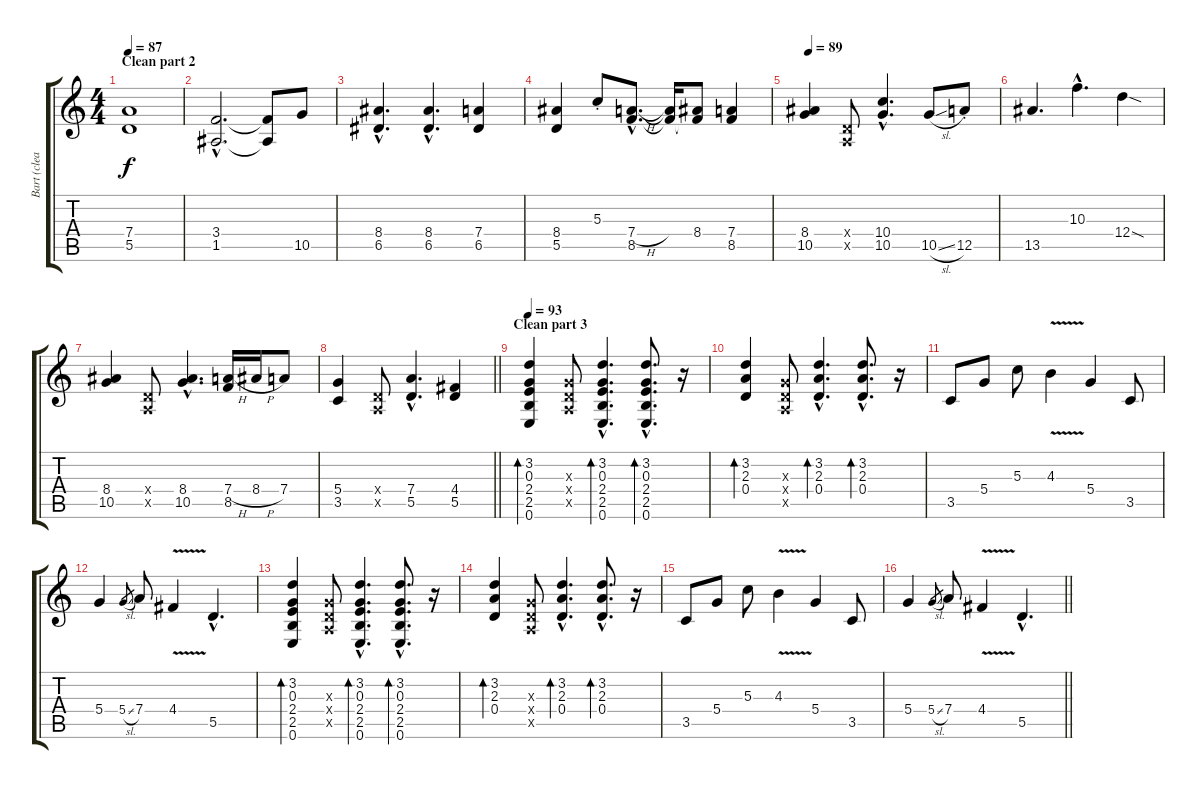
\track ("Bart (clean)" "Bart (clea") {instrument electricguitarclean}
\staff {score tabs}
\tuning (E4 B3 G3 D3 A2 E2) {hide}
\ts (4 4)
\section ("" "Clean part 2")
\tempo 87
\clef g2
\ks c
(7.4 5.5).1{dy f} |
(3.4{hac} 1.5{hac}).2{d} (3.4{t} 1.5{t}).8 10.5.8 |
(8.4{hac} 6.5{hac}).4{d} (8.4{hac} 6.5{hac}).4{d} (7.4 6.5).4 |
(8.4 5.5).4 5.3{st}.8 (7.4{h hac} 8.5{hac}).8{d} (7.4{t} 8.5{t}).16 (8.4 8.5{t}).8 (7.4 8.5).4 |
\tempo 89
(8.4 10.5).4 (0.4{x} 0.5{x}).8 (10.4{hac} 10.5{hac}).4{d} 10.5{sl}.8 12.5{st}.8 |
13.5.4{d} 10.3{hac}.4{d} 12.4{sod}.4 |
(8.4 10.5).4 (0.4{x} 0.5{x}).8 (8.4{hac} 10.5{hac}).4{d} (7.4{h} 8.5).16 8.4{h}.16 7.4.8 |
\barLineRight lightlight
(5.4 3.5).4 (0.4{x} 0.5{x}).8 (7.4{hac} 5.5{hac}).4{d} (4.4 5.5).4 |
\section ("" "Clean part 3")
\tempo 93
(3.2 0.3 2.4 2.5 0.6).4{bd 120} (0.3{x} 0.4{x} 0.5{x}).8 (3.2{hac} 0.3{hac} 2.4{hac} 2.5{hac} 0.6{hac}).4{d bd 120} (3.2{hac} 0.3{hac} 2.4{hac} 2.5{hac} 0.6{hac}).8{d bd 120} r.16 |
(3.2 2.3 0.4).4{bd 120} (0.3{x} 0.4{x} 0.5{x}).8 (3.2{hac} 2.3{hac} 0.4{hac}).4{d bd 120} (3.2{hac} 2.3{hac} 0.4{hac}).8{d bd 120} r.16 |
3.5.8 5.4.8 5.3.8 4.3{v}.4 5.4.4 3.5.8 |
5.4.4 5.4{sl}.8{gr} 7.4.8 4.4{v}.4 5.5{hac}.4{d} |
(3.2 0.3 2.4 2.5 0.6).4{bd 120} (0.3{x} 0.4{x} 0.5{x}).8 (3.2{hac} 0.3{hac} 2.4{hac} 2.5{hac} 0.6{hac}).4{d bd 120} (3.2{hac} 0.3{hac} 2.4{hac} 2.5{hac} 0.6{hac}).8{d bd 120} r.16 |
(3.2 2.3 0.4).4{bd 120} (0.3{x} 0.4{x} 0.5{x}).8 (3.2{hac} 2.3{hac} 0.4{hac}).4{d bd 120} (3.2{hac} 2.3{hac} 0.4{hac}).8{d bd 120} r.16 |
3.5.8 5.4.8 5.3.8 4.3{v}.4 5.4.4 3.5.8 |
\barLineRight lightlight
5.4.4 5.4{sl}.8{gr} 7.4.8 4.4{v}.4 5.5{hac}.4{d}
